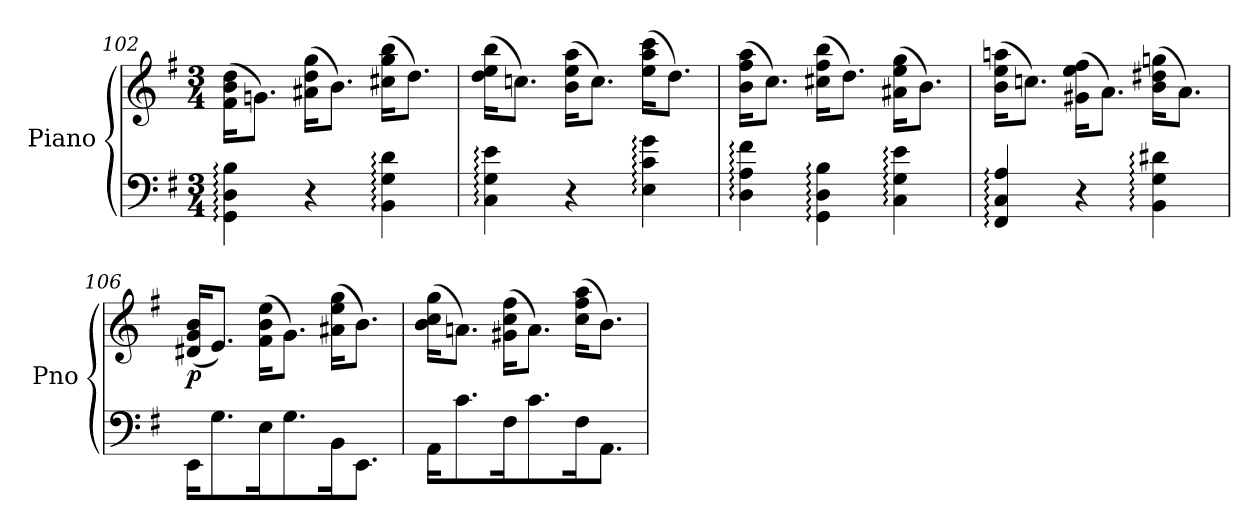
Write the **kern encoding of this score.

**kern	**kern	**dynam
*part1	*part1	*part1
*staff2	*staff1	*staff1/2
*I"Piano	*	*
*I'Pno	*	*
*clefF4	*clefG2	*
*k[f#]	*k[f#]	*
*M3/4	*M3/4	*
=102	=102	=102
4GG\: 4D\: 4B\:	(16f#\ 16b\ 16dd\KL	.
.	8.gn\J)	.
4r	(16a#X\ 16dd\ 16gg\KL	.
.	8.b\J)	.
4BB\: 4G\: 4d\:	(16cc#X\ 16gg\ 16bb\KL	.
.	8.dd\J)	.
=103	=103	=103
4C\: 4G\: 4e\:	(16dd\ 16ee\ 16bb\KL	.
.	8.ccn\J)	.
4r	(16b\ 16ee\ 16aa\KL	.
.	8.cc\J)	.
4E\: 4c\: 4g\:	(16ee\ 16aa\ 16ccc\KL	.
.	8.dd\J)	.
=104	=104	=104
4D\: 4A\: 4f#\:	(16b\ 16ff#\ 16aa\KL	.
.	8.cc\J)	.
4GG\: 4D\: 4B\:	(16cc#X\ 16ff#\ 16bb\KL	.
.	8.dd\J)	.
4C\: 4G\: 4e\:	(16a#X\ 16ee\ 16gg\KL	.
.	8.b\J)	.
=105	=105	=105
4FF#/: 4C/: 4A/:	(16b\ 16ee\ 16aan\KL	.
.	8.ccn\J)	.
4r	(16g#X\ 16ee\ 16ff#\KL	.
.	8.a\J)	.
4BB\: 4G\: 4d#X\:	(16b\ 16dd#X\ 16ggn\KL	.
.	8.a\J)	.
!!LO:LB:g=z
=106	=106	=106
!	!	!LO:DY:b
16EE\KL	(16d#X/ 16g/ 16b/KL	p
8.G\	8.e/J)	.
16E\K	(16f#\ 16b\ 16ee\KL	.
8.G\	8.g\J)	.
16BB\K	(16a#X\ 16ee\ 16gg\KL	.
8.EE\J	8.b\J)	.
=107	=107	=107
16AA\KL	(16b\ 16cc\ 16gg\KL	.
8.c\	8.an\J)	.
16F#\K	(16g#X\ 16cc\ 16ff#\KL	.
8.c\	8.a\J)	.
16F#\K	(16cc\ 16ff#\ 16aa\KL	.
8.AA\J	8.b\J)	.
=	=	=
*-	*-	*-
